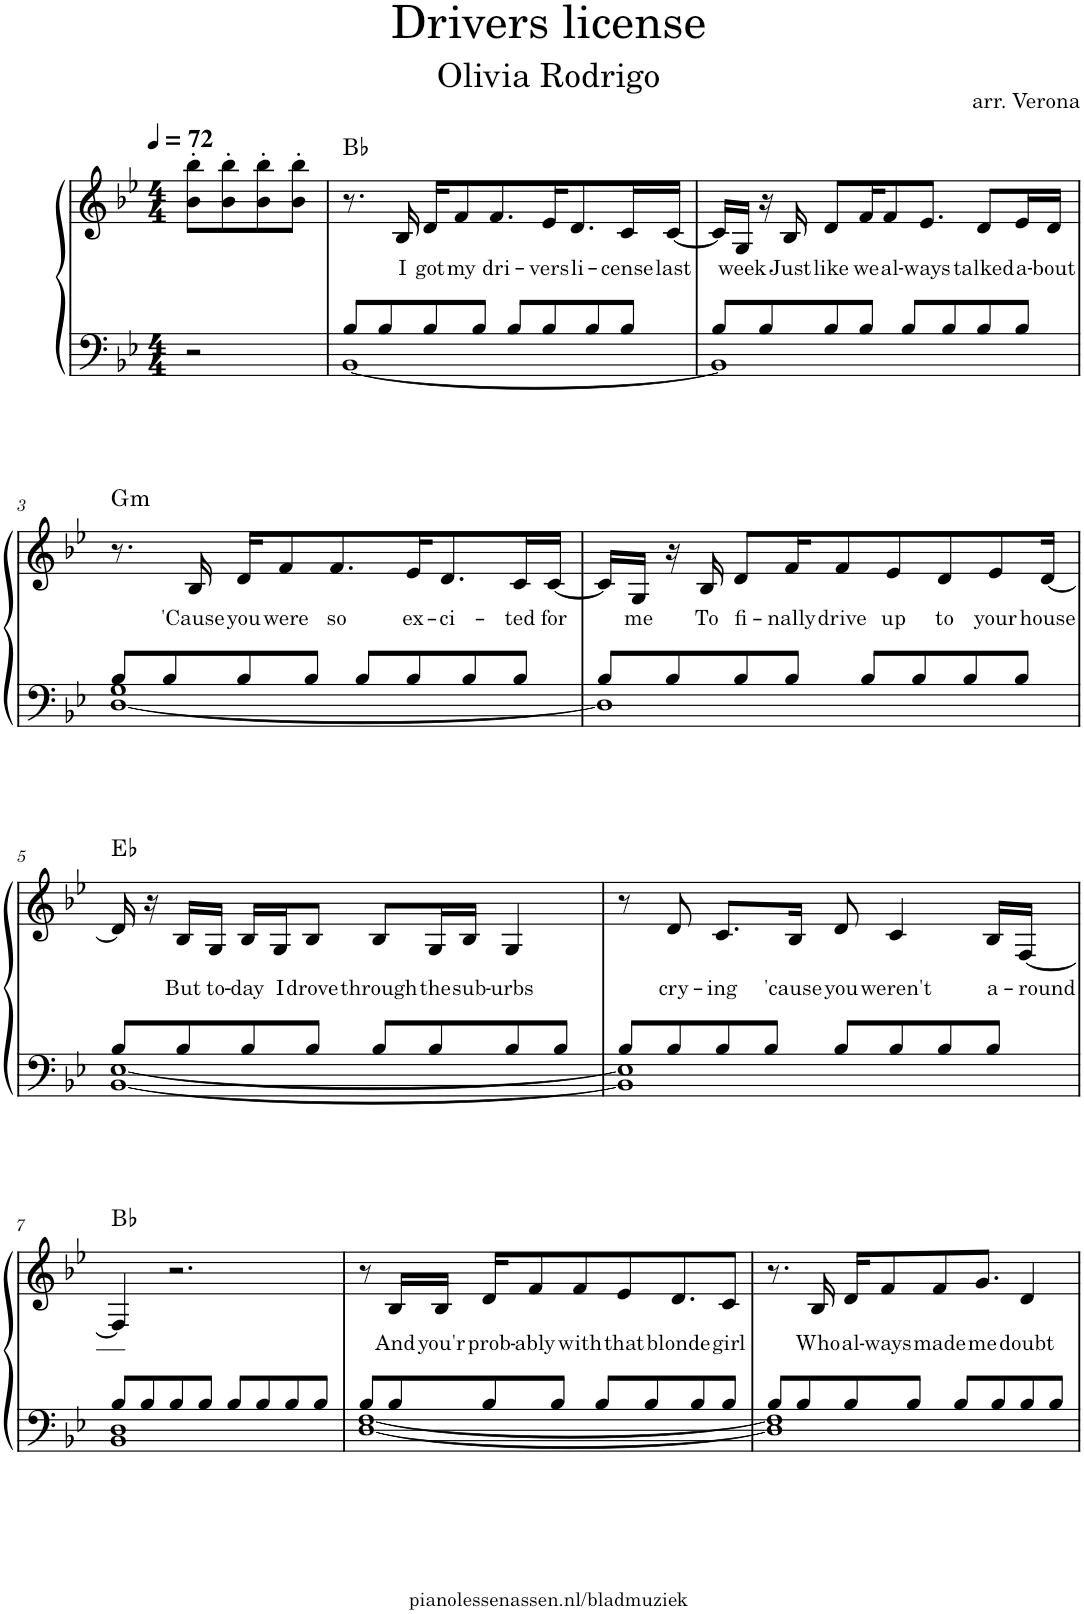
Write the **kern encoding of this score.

**kern	**kern	**text	**harte
*part1	*part1	*part1	*part1
*staff2	*staff1	*staff1	*
*I"Piano	*	*	*
*I'Pno.	*	*	*
*clefF4	*clefG2	*	*
*k[b-e-]	*k[b-e-]	*	*
*M4/4	*M4/4	*	*
*MM72	*MM72	*	*
=	=	=	=
2r	8b-\' 8bb-\'L	.	.
.	8b-\' 8bb-\'	.	.
.	8b-\' 8bb-\'	.	.
.	8b-\' 8bb-\'J	.	.
=1	=1	=1	=1
*^	*	*	*
8B-/L	[1BB-	8.r	.	Bb:maj
8B-/	.	.	.	.
!	!	!	!LO:LY:b	!
.	.	16B-/	I	.
!	!	!	!LO:LY:b	!
8B-/	.	16d/KL	got	.
!	!	!	!LO:LY:b	!
.	.	8f/	my	.
8B-/J	.	.	.	.
!	!	!	!LO:LY:b	!
.	.	8.f/	dri-	.
8B-/L	.	.	.	.
!	!	!	!LO:LY:b	!
8B-/	.	16e-/K	-vers	.
!	!	!	!LO:LY:b	!
.	.	8.d/	li-	.
8B-/	.	.	.	.
!	!	!	!LO:LY:b	!
8B-/J	.	16c/L	-cense	.
!	!	!	!LO:LY:b	!
.	.	[16c/JJ	last	.
=2	=2	=2	=2	=2
8B-/L	1BB-]	16c/LL]	.	.
!	!	!	!LO:LY:b	!
.	.	16G/JJ	week	.
8B-/	.	16r	.	.
!	!	!	!LO:LY:b	!
.	.	16B-/	Just	.
!	!	!	!LO:LY:b	!
8B-/	.	8d/L	like	.
!	!	!	!LO:LY:b	!
8B-/J	.	16f/K	we	.
!	!	!	!LO:LY:b	!
.	.	8f/	al-	.
8B-/L	.	.	.	.
!	!	!	!LO:LY:b	!
.	.	8.e-/J	-ways	.
8B-/	.	.	.	.
!	!	!	!LO:LY:b	!
8B-/	.	8d/L	talked	.
!	!	!	!LO:LY:b	!
8B-/J	.	16e-/L	a-	.
!	!	!	!LO:LY:b	!
.	.	16d/JJ	-bout	.
!!LO:LB:g=z
=3	=3	=3	=3	=3
!	!	!	!	!LO:H:kt=m
8B-/L	[1D 1G	8.r	.	G:min
8B-/	.	.	.	.
!	!	!	!LO:LY:b	!
.	.	16B-/	'Cause	.
!	!	!	!LO:LY:b	!
8B-/	.	16d/KL	you	.
!	!	!	!LO:LY:b	!
.	.	8f/	were	.
8B-/J	.	.	.	.
!	!	!	!LO:LY:b	!
.	.	8.f/	so	.
8B-/L	.	.	.	.
!	!	!	!LO:LY:b	!
8B-/	.	16e-/K	ex-	.
!	!	!	!LO:LY:b	!
.	.	8.d/	-ci-	.
8B-/	.	.	.	.
!	!	!	!LO:LY:b	!
8B-/J	.	16c/L	-ted	.
!	!	!	!LO:LY:b	!
.	.	[16c/JJ	for	.
=4	=4	=4	=4	=4
8B-/L	1D]	16c/LL]	.	.
!	!	!	!LO:LY:b	!
.	.	16G/JJ	me	.
8B-/	.	16r	.	.
!	!	!	!LO:LY:b	!
.	.	16B-/	To	.
!	!	!	!LO:LY:b	!
8B-/	.	8d/L	fi-	.
!	!	!	!LO:LY:b	!
8B-/J	.	16f/K	-nally	.
!	!	!	!LO:LY:b	!
.	.	8f/	drive	.
8B-/L	.	.	.	.
!	!	!	!LO:LY:b	!
.	.	8e-/	up	.
8B-/	.	.	.	.
!	!	!	!LO:LY:b	!
.	.	8d/	to	.
8B-/	.	.	.	.
!	!	!	!LO:LY:b	!
.	.	8e-/	your	.
8B-/J	.	.	.	.
!	!	!	!LO:LY:b	!
.	.	[16d/Jk	house	.
!!LO:LB:g=z
=5	=5	=5	=5	=5
8B-/L	[1BB- [1E-	16d/]	.	Eb:maj
.	.	16r	.	.
!	!	!	!LO:LY:b	!
8B-/	.	16B-/LL	But	.
!	!	!	!LO:LY:b	!
.	.	16G/JJ	to-	.
!	!	!	!LO:LY:b	!
8B-/	.	16B-/LL	-day	.
!	!	!	!LO:LY:b	!
.	.	16G/J	I	.
!	!	!	!LO:LY:b	!
8B-/J	.	8B-/J	drove	.
!	!	!	!LO:LY:b	!
8B-/L	.	8B-/L	through	.
!	!	!	!LO:LY:b	!
8B-/	.	16G/L	the	.
!	!	!	!LO:LY:b	!
.	.	16B-/JJ	sub-	.
!	!	!	!LO:LY:b	!
8B-/	.	4G/	-urbs	.
8B-/J	.	.	.	.
=6	=6	=6	=6	=6
8B-/L	1BB-] 1E-]	8r	.	.
!	!	!	!LO:LY:b	!
8B-/	.	8d/	cry-	.
!	!	!	!LO:LY:b	!
8B-/	.	8.c/L	-ing	.
8B-/J	.	.	.	.
!	!	!	!LO:LY:b	!
.	.	16B-/Jk	'cause	.
!	!	!	!LO:LY:b	!
8B-/L	.	8d/	you	.
!	!	!	!LO:LY:b	!
8B-/	.	4c/	weren't	.
8B-/	.	.	.	.
!	!	!	!LO:LY:b	!
8B-/J	.	16B-/LL	a-	.
!	!	!	!LO:LY:b	!
.	.	[16F/JJ	-round	.
!!LO:LB:g=z
=7	=7	=7	=7	=7
8B-/L	1BB- 1D	4F/]	.	Bb:maj
8B-/	.	.	.	.
8B-/	.	2.r	.	.
8B-/J	.	.	.	.
8B-/L	.	.	.	.
8B-/	.	.	.	.
8B-/	.	.	.	.
8B-/J	.	.	.	.
=8	=8	=8	=8	=8
8B-/L	[1D [1F	8r	.	.
!	!	!	!LO:LY:b	!
8B-/	.	16B-/LL	And	.
!	!	!	!LO:LY:b	!
.	.	16B-/JJ	you'r	.
!	!	!	!LO:LY:b	!
8B-/	.	16d/KL	prob-	.
!	!	!	!LO:LY:b	!
.	.	8f/	-ably	.
8B-/J	.	.	.	.
!	!	!	!LO:LY:b	!
.	.	8f/	with	.
8B-/L	.	.	.	.
!	!	!	!LO:LY:b	!
.	.	8e-/	that	.
8B-/	.	.	.	.
!	!	!	!LO:LY:b	!
.	.	8.d/	blonde	.
8B-/	.	.	.	.
!	!	!	!LO:LY:b	!
8B-/J	.	8c/J	girl	.
=9	=9	=9	=9	=9
8B-/L	1D] 1F]	8.r	.	.
8B-/	.	.	.	.
!	!	!	!LO:LY:b	!
.	.	16B-/	Who	.
!	!	!	!LO:LY:b	!
8B-/	.	16d/KL	al-	.
!	!	!	!LO:LY:b	!
.	.	8f/	-ways	.
8B-/J	.	.	.	.
!	!	!	!LO:LY:b	!
.	.	8f/	made	.
8B-/L	.	.	.	.
!	!	!	!LO:LY:b	!
.	.	8.g/J	me	.
8B-/	.	.	.	.
!	!	!	!LO:LY:b	!
8B-/	.	4d/	doubt	.
8B-/J	.	.	.	.
*v	*v	*	*	*
=	=	=	=
*-	*-	*-	*-
